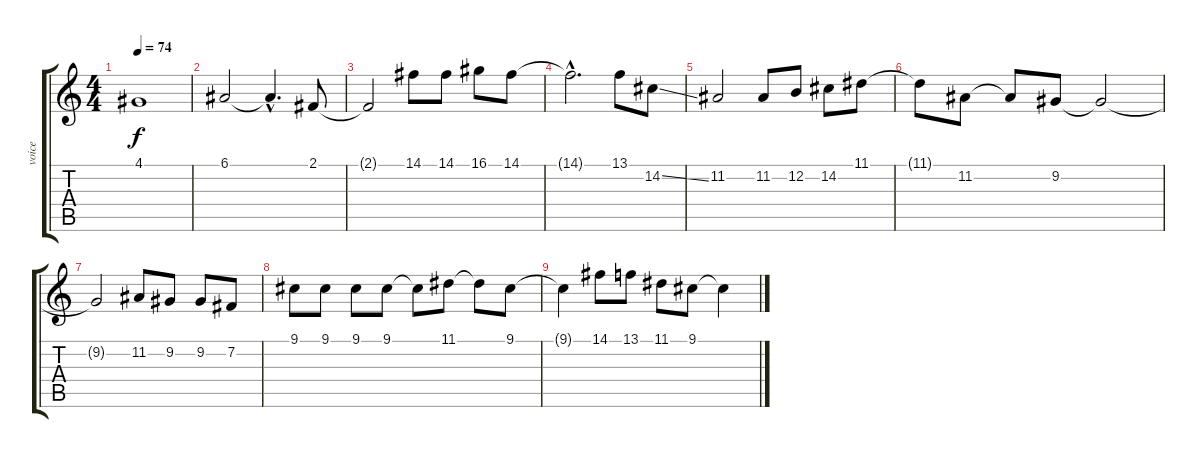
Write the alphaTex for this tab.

\track ("voice" "voice") {instrument recorder}
\staff {score tabs}
\tuning (E4 B3 G3 D3 A2 E2) {hide}
\ts (4 4)
\tempo 74
\clef g2
\ks c
4.1{t}.1{dy f} |
6.1.2 6.1{hac t}.4{d} 2.1.8 |
2.1{t}.2 14.1.8 14.1.8 16.1.8 14.1.8 |
14.1{hac t}.2{d} 13.1.8 14.2{ss}.8 |
11.2.2 11.2.8 12.2.8 14.2.8 11.1.8 |
11.1{t}.8 11.2.8 11.2{t}.8 9.2.8 9.2{t}.2 |
9.2{t}.2 11.2.8 9.2.8 9.2.8 7.2.8 |
9.1.8 9.1.8 9.1.8 9.1.8 9.1{t}.8 11.1.8 11.1{t}.8 9.1.8 |
9.1{t}.4 14.1.8 13.1.8 11.1.8 9.1.8 9.1{t}.4
